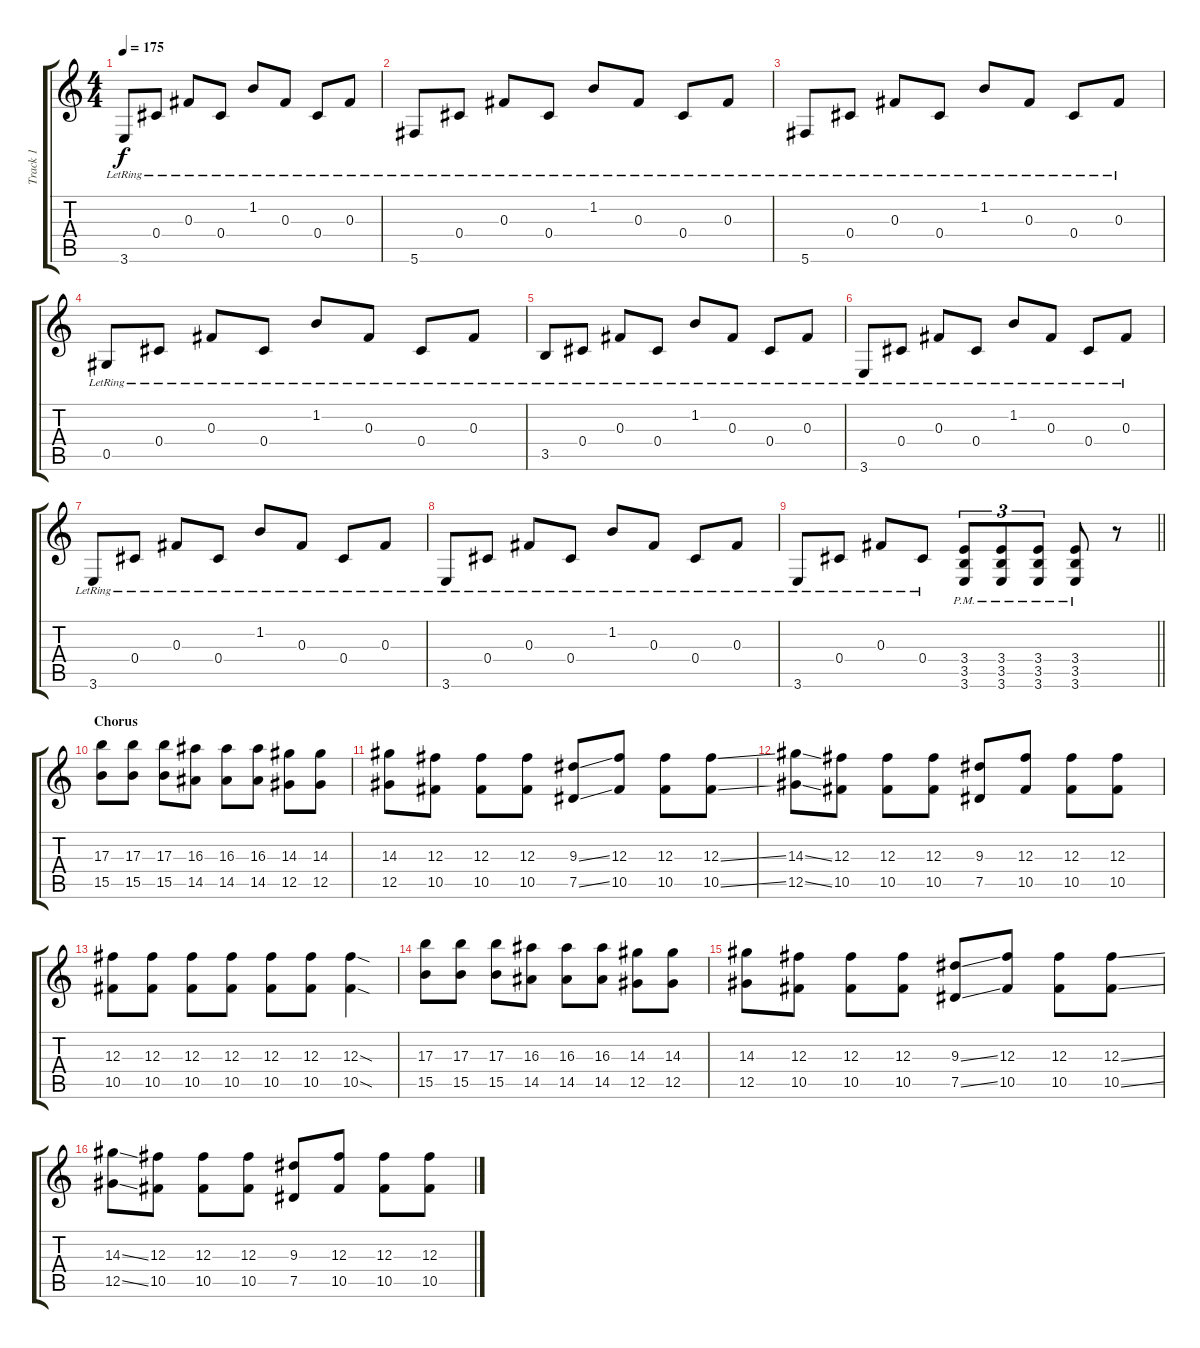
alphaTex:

\track ("Track 1" "Track 1") {instrument overdrivenguitar}
\staff {score tabs}
\tuning (Eb4 Bb3 Gb3 Db3 Ab2 Db2) {hide}
\ts (4 4)
\tempo 175
\clef g2
\ks c
3.6{lr}.8{dy f} 0.4{lr}.8 0.3{lr}.8 0.4{lr}.8 1.2{lr}.8 0.3{lr}.8 0.4{lr}.8 0.3{lr}.8 |
5.6{lr}.8 0.4{lr}.8 0.3{lr}.8 0.4{lr}.8 1.2{lr}.8 0.3{lr}.8 0.4{lr}.8 0.3{lr}.8 |
5.6{lr}.8 0.4{lr}.8 0.3{lr}.8 0.4{lr}.8 1.2{lr}.8 0.3{lr}.8 0.4{lr}.8 0.3{lr}.8 |
0.5{lr}.8 0.4{lr}.8 0.3{lr}.8 0.4{lr}.8 1.2{lr}.8 0.3{lr}.8 0.4{lr}.8 0.3{lr}.8 |
3.5{lr}.8 0.4{lr}.8 0.3{lr}.8 0.4{lr}.8 1.2{lr}.8 0.3{lr}.8 0.4{lr}.8 0.3{lr}.8 |
3.6{lr}.8 0.4{lr}.8 0.3{lr}.8 0.4{lr}.8 1.2{lr}.8 0.3{lr}.8 0.4{lr}.8 0.3{lr}.8 |
3.6{lr}.8 0.4{lr}.8 0.3{lr}.8 0.4{lr}.8 1.2{lr}.8 0.3{lr}.8 0.4{lr}.8 0.3{lr}.8 |
3.6{lr}.8 0.4{lr}.8 0.3{lr}.8 0.4{lr}.8 1.2{lr}.8 0.3{lr}.8 0.4{lr}.8 0.3{lr}.8 |
\barLineRight lightlight
3.6{lr}.8 0.4{lr}.8 0.3{lr}.8 0.4{lr}.8 (3.4{pm} 3.5{pm} 3.6{pm}).8{tu (3 2) volume 3 instrument overdrivenguitar} (3.4{pm} 3.5{pm} 3.6{pm}).8{tu (3 2)} (3.4{pm} 3.5{pm} 3.6{pm}).8{tu (3 2)} (3.4{pm} 3.5{pm} 3.6{pm}).8 r.8 |
\section ("" "Chorus")
(17.3 15.5).8 (17.3 15.5).8 (17.3 15.5).8 (16.3 14.5).8 (16.3 14.5).8 (16.3 14.5).8 (14.3 12.5).8 (14.3 12.5).8 |
(14.3 12.5).8 (12.3 10.5).8 (12.3 10.5).8 (12.3 10.5).8 (9.3{ss} 7.5{ss}).8 (12.3 10.5).8 (12.3 10.5).8 (12.3{ss} 10.5{ss}).8 |
(14.3{ss} 12.5{ss}).8 (12.3 10.5).8 (12.3 10.5).8 (12.3 10.5).8 (9.3 7.5).8 (12.3 10.5).8 (12.3 10.5).8 (12.3 10.5).8 |
(12.3 10.5).8 (12.3 10.5).8 (12.3 10.5).8 (12.3 10.5).8 (12.3 10.5).8 (12.3 10.5).8 (12.3{sod} 10.5{sod}).4 |
(17.3 15.5).8 (17.3 15.5).8 (17.3 15.5).8 (16.3 14.5).8 (16.3 14.5).8 (16.3 14.5).8 (14.3 12.5).8 (14.3 12.5).8 |
(14.3 12.5).8 (12.3 10.5).8 (12.3 10.5).8 (12.3 10.5).8 (9.3{ss} 7.5{ss}).8 (12.3 10.5).8 (12.3 10.5).8 (12.3{ss} 10.5{ss}).8 |
(14.3{ss} 12.5{ss}).8 (12.3 10.5).8 (12.3 10.5).8 (12.3 10.5).8 (9.3 7.5).8 (12.3 10.5).8 (12.3 10.5).8 (12.3 10.5).8
